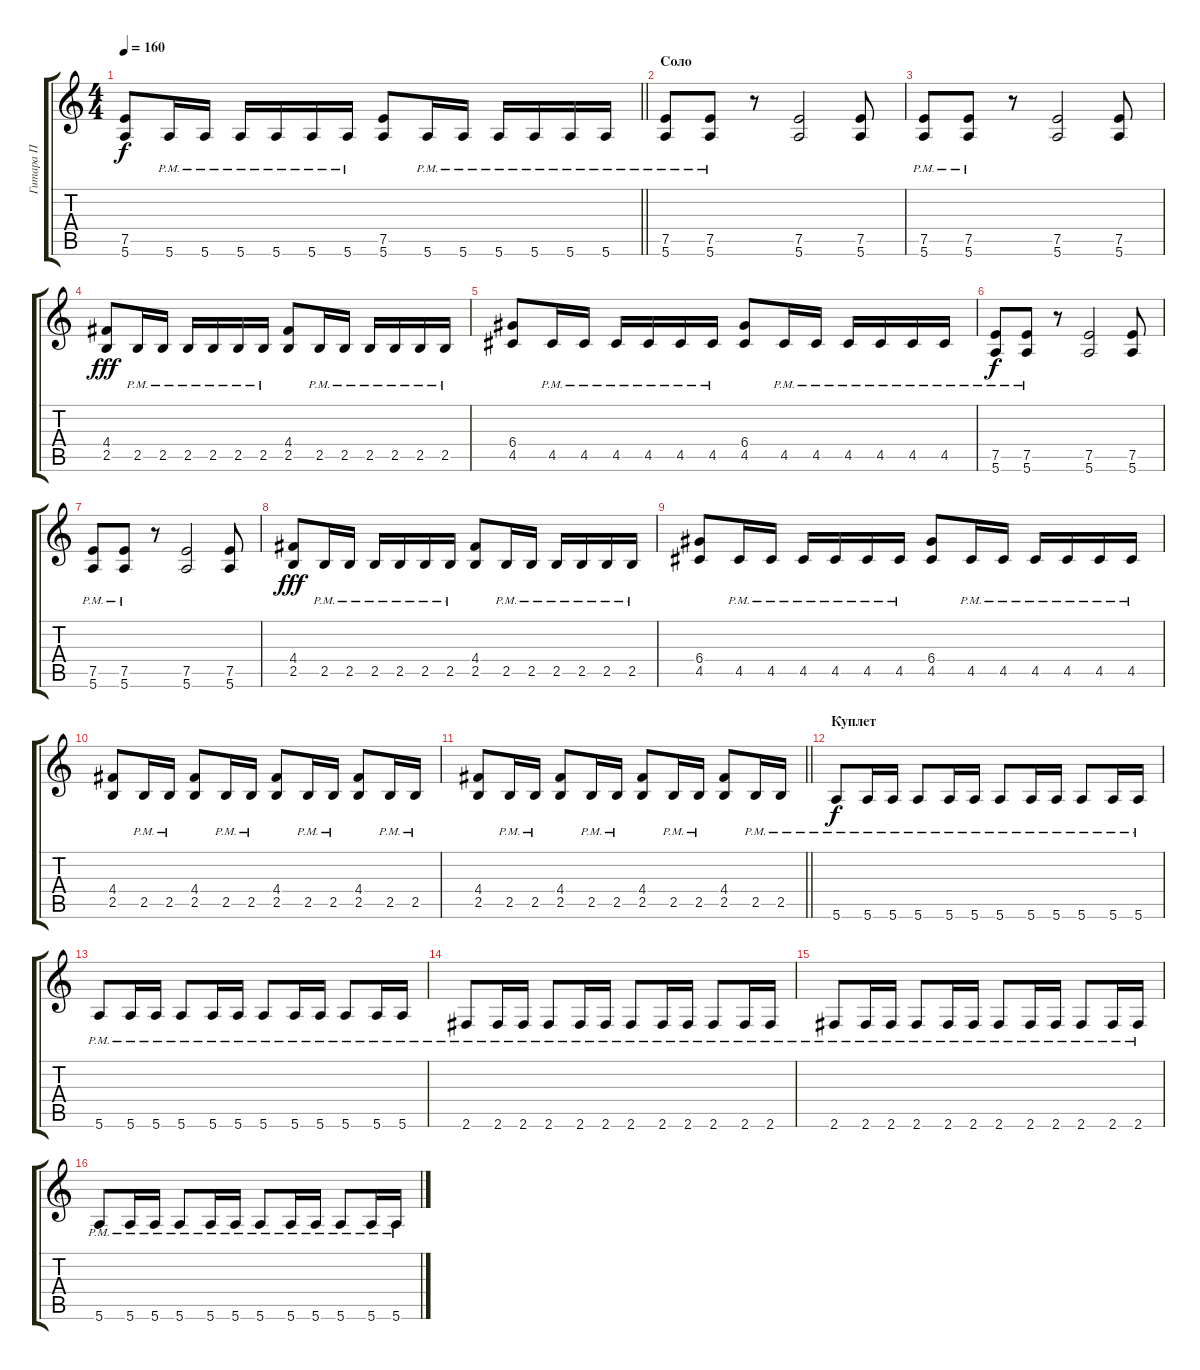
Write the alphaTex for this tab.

\track ("Гитара П" "Гитара П") {instrument overdrivenguitar}
\staff {score tabs}
\tuning (E4 B3 G3 D3 A2 E2) {hide}
\ts (4 4)
\tempo 160
\clef g2
\barLineRight lightlight
\ks c
(7.5 5.6).8{dy f} 5.6{pm}.16 5.6{pm}.16 5.6{pm}.16 5.6{pm}.16 5.6{pm}.16 5.6{pm}.16 (7.5 5.6).8 5.6{pm}.16 5.6{pm}.16 5.6{pm}.16 5.6{pm}.16 5.6{pm}.16 5.6{pm}.16 |
\section ("" "Соло")
(7.5{pm} 5.6{pm}).8 (7.5{pm} 5.6{pm}).8 r.8 (7.5 5.6).2 (7.5 5.6).8 |
(7.5{pm} 5.6{pm}).8 (7.5{pm} 5.6{pm}).8 r.8 (7.5 5.6).2 (7.5 5.6).8 |
(4.4 2.5).8{dy fff} 2.5{pm}.16 2.5{pm}.16 2.5{pm}.16 2.5{pm}.16 2.5{pm}.16 2.5{pm}.16 (4.4 2.5).8 2.5{pm}.16 2.5{pm}.16 2.5{pm}.16 2.5{pm}.16 2.5{pm}.16 2.5{pm}.16 |
(6.4 4.5).8 4.5{pm}.16 4.5{pm}.16 4.5{pm}.16 4.5{pm}.16 4.5{pm}.16 4.5{pm}.16 (6.4 4.5).8 4.5{pm}.16 4.5{pm}.16 4.5{pm}.16 4.5{pm}.16 4.5{pm}.16 4.5{pm}.16 |
(7.5{pm} 5.6{pm}).8{dy f} (7.5{pm} 5.6{pm}).8 r.8 (7.5 5.6).2 (7.5 5.6).8 |
(7.5{pm} 5.6{pm}).8 (7.5{pm} 5.6{pm}).8 r.8 (7.5 5.6).2 (7.5 5.6).8 |
(4.4 2.5).8{dy fff} 2.5{pm}.16 2.5{pm}.16 2.5{pm}.16 2.5{pm}.16 2.5{pm}.16 2.5{pm}.16 (4.4 2.5).8 2.5{pm}.16 2.5{pm}.16 2.5{pm}.16 2.5{pm}.16 2.5{pm}.16 2.5{pm}.16 |
(6.4 4.5).8 4.5{pm}.16 4.5{pm}.16 4.5{pm}.16 4.5{pm}.16 4.5{pm}.16 4.5{pm}.16 (6.4 4.5).8 4.5{pm}.16 4.5{pm}.16 4.5{pm}.16 4.5{pm}.16 4.5{pm}.16 4.5{pm}.16 |
(4.4 2.5).8 2.5{pm}.16 2.5{pm}.16 (4.4 2.5).8 2.5{pm}.16 2.5{pm}.16 (4.4 2.5).8 2.5{pm}.16 2.5{pm}.16 (4.4 2.5).8 2.5{pm}.16 2.5{pm}.16 |
\barLineRight lightlight
(4.4 2.5).8 2.5{pm}.16 2.5{pm}.16 (4.4 2.5).8 2.5{pm}.16 2.5{pm}.16 (4.4 2.5).8 2.5{pm}.16 2.5{pm}.16 (4.4 2.5).8 2.5{pm}.16 2.5{pm}.16 |
\section ("" "Куплет")
5.6{pm}.8{dy f} 5.6{pm}.16 5.6{pm}.16 5.6{pm}.8 5.6{pm}.16 5.6{pm}.16 5.6{pm}.8 5.6{pm}.16 5.6{pm}.16 5.6{pm}.8 5.6{pm}.16 5.6{pm}.16 |
5.6{pm}.8 5.6{pm}.16 5.6{pm}.16 5.6{pm}.8 5.6{pm}.16 5.6{pm}.16 5.6{pm}.8 5.6{pm}.16 5.6{pm}.16 5.6{pm}.8 5.6{pm}.16 5.6{pm}.16 |
2.6{pm}.8 2.6{pm}.16 2.6{pm}.16 2.6{pm}.8 2.6{pm}.16 2.6{pm}.16 2.6{pm}.8 2.6{pm}.16 2.6{pm}.16 2.6{pm}.8 2.6{pm}.16 2.6{pm}.16 |
2.6{pm}.8 2.6{pm}.16 2.6{pm}.16 2.6{pm}.8 2.6{pm}.16 2.6{pm}.16 2.6{pm}.8 2.6{pm}.16 2.6{pm}.16 2.6{pm}.8 2.6{pm}.16 2.6{pm}.16 |
5.6{pm}.8 5.6{pm}.16 5.6{pm}.16 5.6{pm}.8 5.6{pm}.16 5.6{pm}.16 5.6{pm}.8 5.6{pm}.16 5.6{pm}.16 5.6{pm}.8 5.6{pm}.16 5.6{pm}.16
